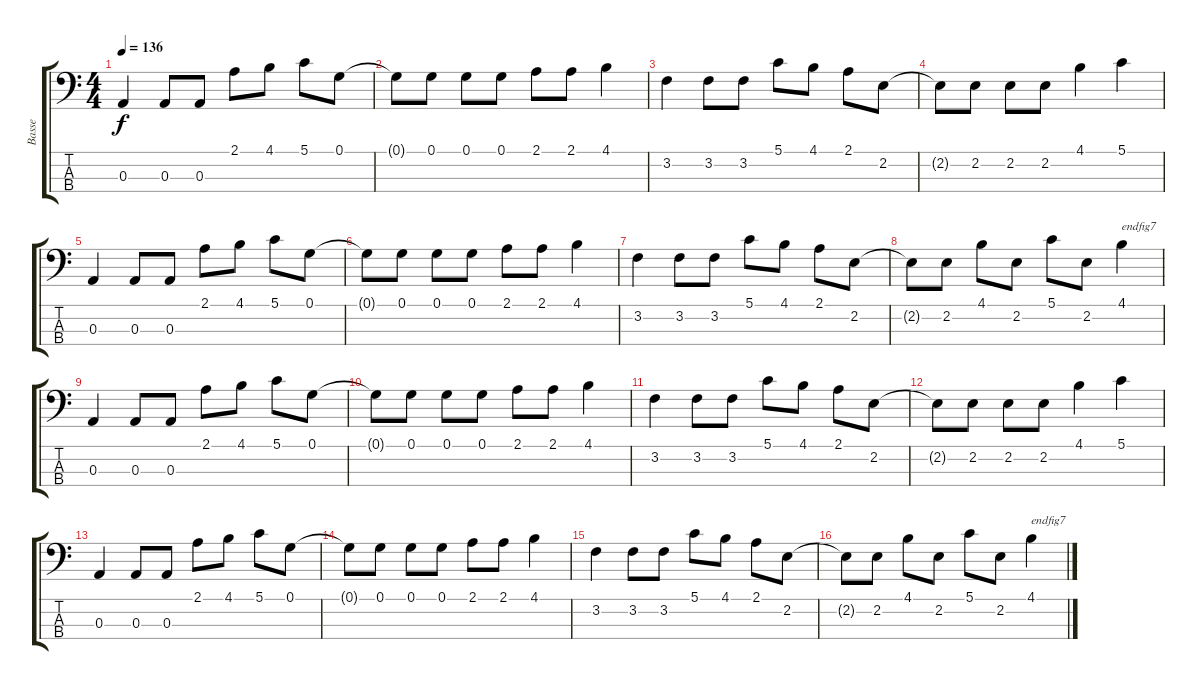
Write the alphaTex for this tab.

\track ("Basse" "Basse") {instrument electricbassfinger}
\staff {score tabs}
\tuning (G2 D2 A1 E1) {hide}
\ts (4 4)
\tempo 136
\clef f4
\ks c
0.3.4{dy f} 0.3.8 0.3.8 2.1.8 4.1.8 5.1.8 0.1.8 |
0.1{t}.8 0.1.8 0.1.8 0.1.8 2.1.8 2.1.8 4.1.4 |
3.2.4 3.2.8 3.2.8 5.1.8 4.1.8 2.1.8 2.2.8 |
2.2{t}.8 2.2.8 2.2.8 2.2.8 4.1.4 5.1.4 |
0.3.4 0.3.8 0.3.8 2.1.8 4.1.8 5.1.8 0.1.8 |
0.1{t}.8 0.1.8 0.1.8 0.1.8 2.1.8 2.1.8 4.1.4 |
3.2.4 3.2.8 3.2.8 5.1.8 4.1.8 2.1.8 2.2.8 |
2.2{t}.8 2.2.8 4.1.8 2.2.8 5.1.8 2.2.8 4.1.4{txt "endfig7"} |
0.3.4 0.3.8 0.3.8 2.1.8 4.1.8 5.1.8 0.1.8 |
0.1{t}.8 0.1.8 0.1.8 0.1.8 2.1.8 2.1.8 4.1.4 |
3.2.4 3.2.8 3.2.8 5.1.8 4.1.8 2.1.8 2.2.8 |
2.2{t}.8 2.2.8 2.2.8 2.2.8 4.1.4 5.1.4 |
0.3.4 0.3.8 0.3.8 2.1.8 4.1.8 5.1.8 0.1.8 |
0.1{t}.8 0.1.8 0.1.8 0.1.8 2.1.8 2.1.8 4.1.4 |
3.2.4 3.2.8 3.2.8 5.1.8 4.1.8 2.1.8 2.2.8 |
2.2{t}.8 2.2.8 4.1.8 2.2.8 5.1.8 2.2.8 4.1.4{txt "endfig7"}
